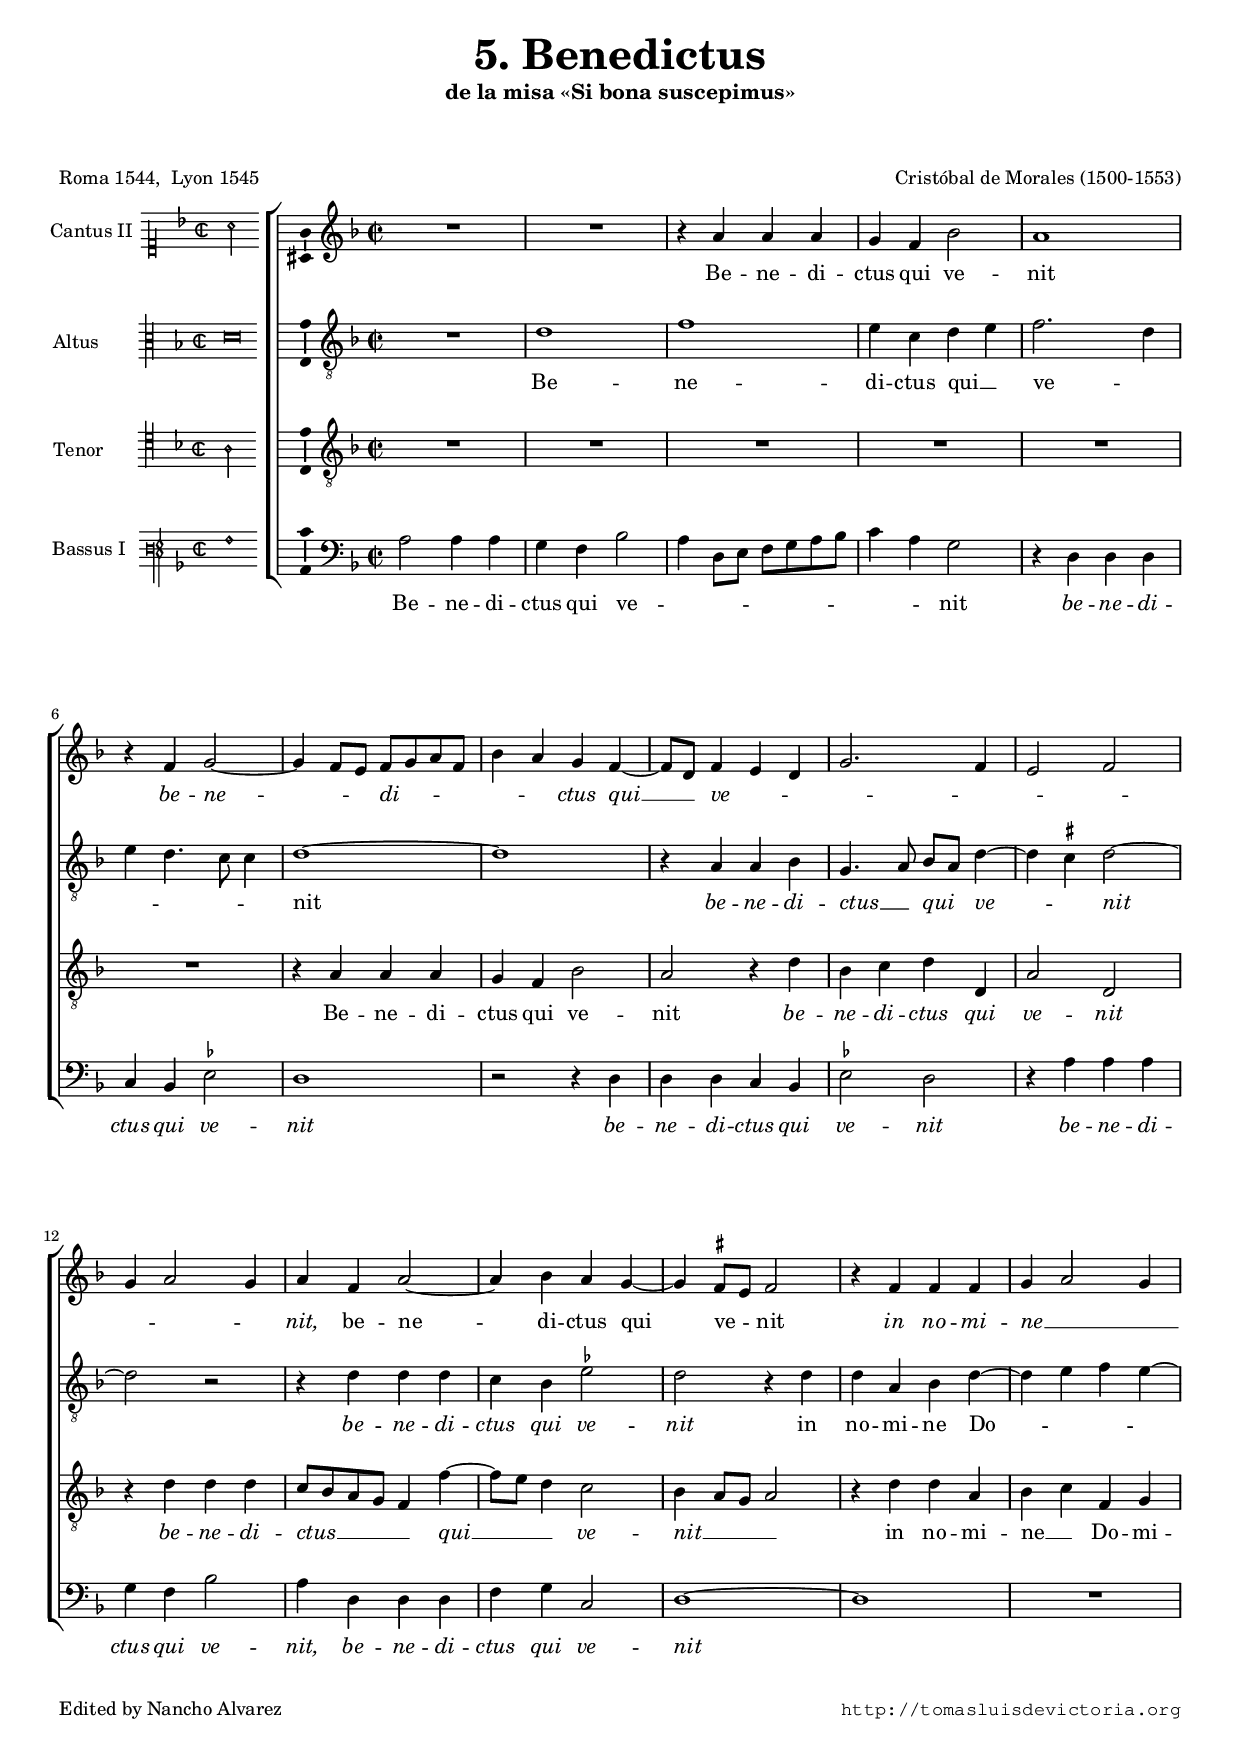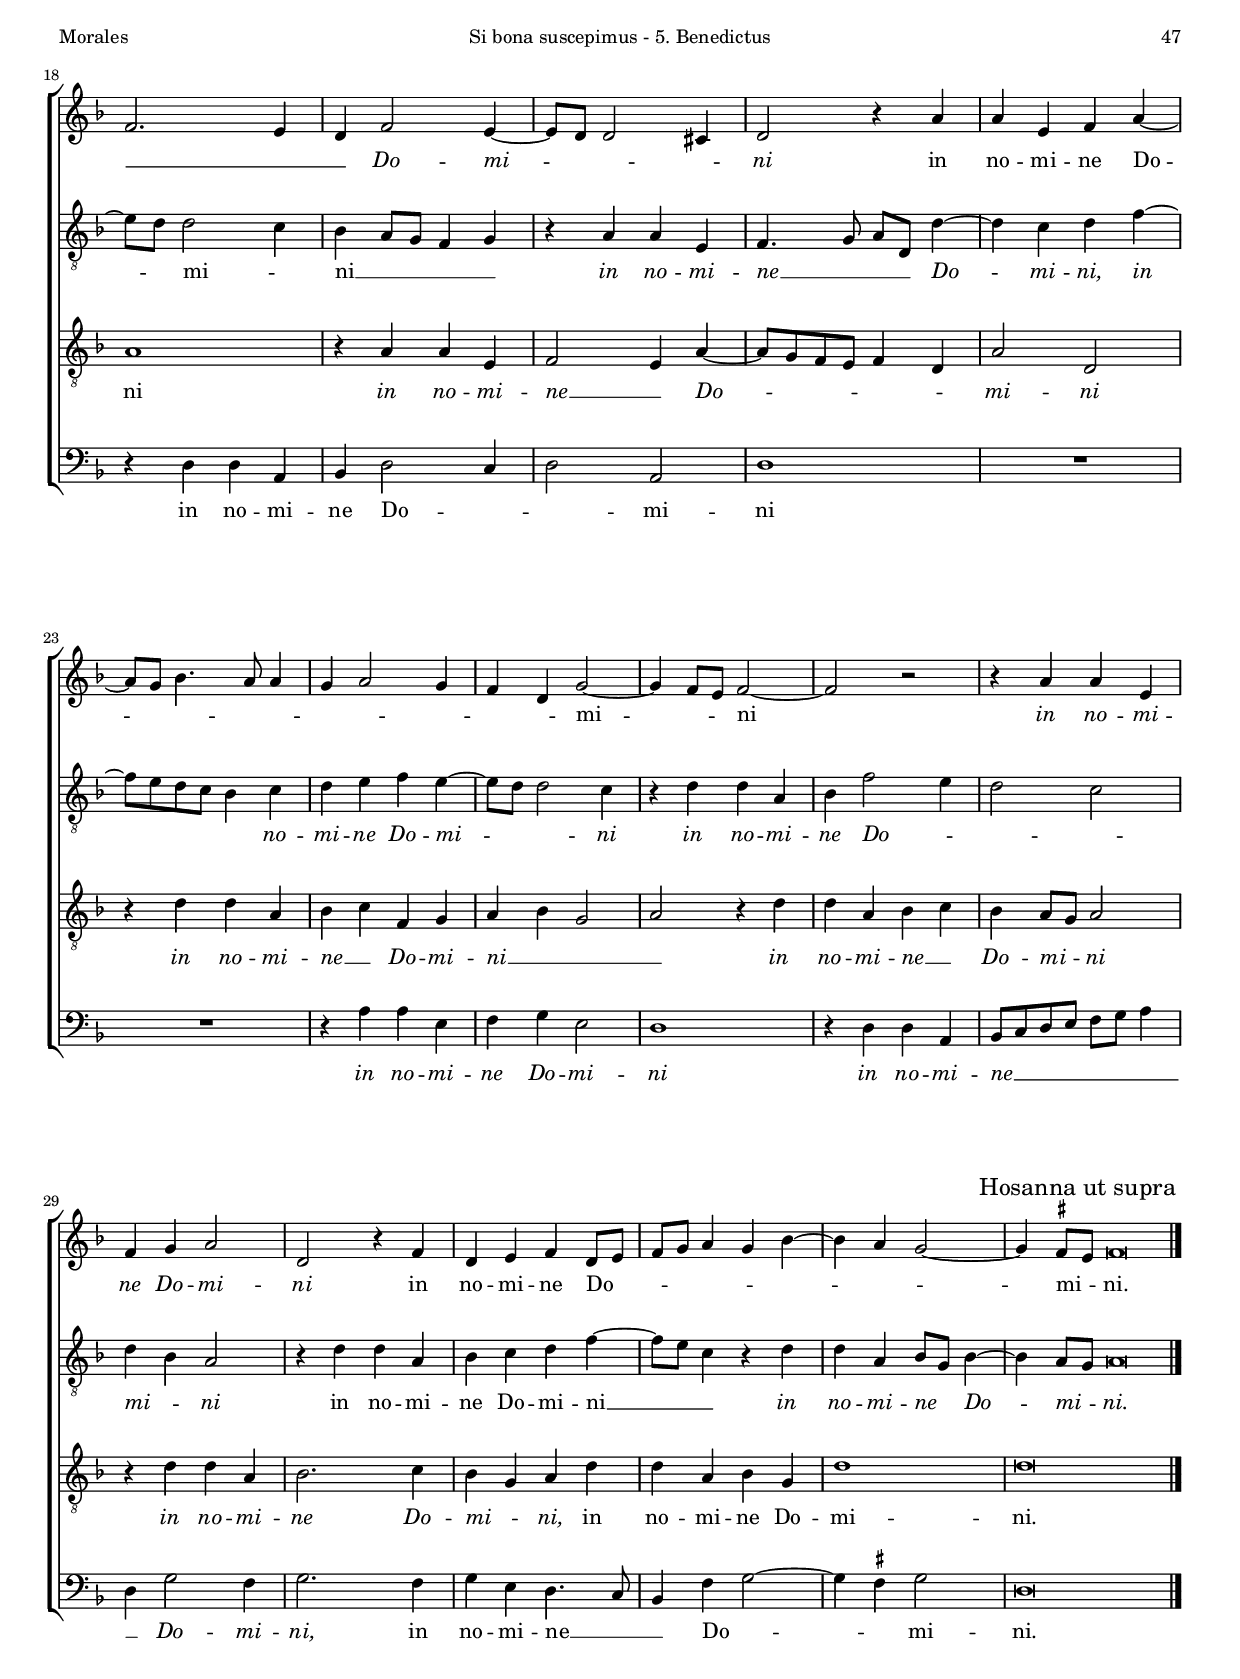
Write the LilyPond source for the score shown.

\version "2.18.0"

#(set-default-paper-size "a4")
#(set-global-staff-size 16.4)
#(ly:set-option 'point-and-click #f)
%mobile -s15.5 -i3.5

italicas=\override LyricText.font-shape = #'italic
rectas=\override LyricText.font-shape = #'upright
ss=\once \set suggestAccidentals = ##t
incipitwidth = 20
mtempo={\tempo 4 = 100}
mtempob={\tempo 4 = 50}

htitle="Si bona suscepimus - 5. Benedictus"
hcomposer="Morales"

\header {
	title=\markup{\fontsize #3 "5. Benedictus"}
	subtitle="de la misa «Si bona suscepimus»"
	subsubtitle=\markup{\null \vspace #2 }
	composer="Cristóbal de Morales (1500-1553)"
        pdfauthor=\composer
	%opus="(-)"
	poet=\markup{"Roma 1544,  Lyon 1545"}
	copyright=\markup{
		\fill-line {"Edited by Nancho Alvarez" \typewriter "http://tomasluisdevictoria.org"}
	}
%	tagline=""
}


global={\key f \major \time 2/2  \skip 1*34 \bar "|."
}

cantus={
	R1*4/4 |
	R1*4/4 |
	r4 a' a' a' |
	g' f' bes'2 |
%5
	a'1 |
	r4 f' g'2 ~ |
	g'4 f'8 e' f' g' a' f' |
	bes'4 a' g' f' ~ |
	f'8 d' f'4 e' d' |
%10
	g'2. f'4 |
	e'2 f' |
	g'4 a'2 g'4 |
	a' f' a'2 ~ |
	a'4 bes' a' g' ~ |
%15
	g' \ss fis'8 e' fis'2 |
	r4 f' f' f' |
	%\break
	g' a'2 g'4 |
	f'2. e'4 |
	d' f'2 e'4 ~ |
%20
	e'8 d' d'2 cis'4 |
	d'2 r4 a' |
	a' e' f' a' ~ |
	a'8 g' bes'4. a'8 a'4 |
	g' a'2 g'4 |
%25
	f' d' g'2 ~ |
	g'4 f'8 e' f'2 ~ |
	f' r |
	r4 a' a' e' |
	f' g' a'2 |
%30
	d' r4 f' |
	d' e' f' d'8 e' |
	f' g' a'4 g' bes' ~ |
	bes' a' g'2 ~ |
	g'4 \ss fis'8 e' \mtempob fis'\breve*1/4
	\override Score.RehearsalMark.self-alignment-X = #right
	\mark \markup{"Hosanna ut supra"}
}

altus={
	R1*4/4 |
	d'1 |
	f' |
	e'4 c' d' e' |
%5
	f'2. d'4 |
	e' d'4. c'8 c'4 |
	d'1 ~ |
	d' |
	r4 a a bes |
%10
	g4. a8 bes a d'4 ~ |
	d' \ss cis' d'2 ~ |
	d' r |
	r4 d' d' d' |
	c' bes \ss ees'2 |
%15
	d' r4 d' |
	d' a bes d' ~ |
	d' e' f' e' ~ |
	e'8 d' d'2 c'4 |
	bes a8 g f4 g |
%20
	r a a e |
	f4.  g8 a d d'4 ~ |
	d' c' d' f' ~ |
	f'8 e' d' c' bes4 c' |
	d' e' f' e' ~ |
%25
	e'8 d' d'2 c'4 |
	r d' d' a |
	bes f'2 e'4 |
	d'2 c' |
	d'4 bes a2 |
%30
	r4 d' d' a |
	bes c' d' f' ~ |
	f'8 e' c'4 r d' |
	d' a bes8 g bes4 ~ |
	bes a8 g a\breve*1/4
}

tenor={
	R1*4/4 |
	R1*4/4 |
	R1*4/4 |
	R1*4/4 |
%5
	R1*4/4 |
	R1*4/4 |
	r4 a a a |
	g f bes2 |
	a r4 d' |
%10
	bes c' d' d |
	a2 d |
	r4 d' d' d' |
	c'8 bes a g f4 f' ~ |
	f'8 e' d'4 c'2 |
%15
	bes4 a8 g a2 |
	r4 d' d' a |
	bes c' f g |
	a1 |
	r4 a a e |
%20
	f2 e4 a ~ |
	a8 g f e f4 d |
	a2 d |
	r4 d' d' a |
	bes c' f g |
%25
	a bes g2 |
	a r4 d' |
	d' a bes c' |
	bes a8 g a2 |
	r4 d' d' a |
%30
	bes2. c'4 |
	bes g a d' |
	d' a bes g |
	d'1 |
	d'\breve*1/2
}

bassus={
	a2 a4 a |
	g f bes2 |
	a4 d8 e f g a bes |
	c'4 a g2 |
%5
	r4 d d d |
	c bes, \ss ees2 |
	d1 |
	r2 r4 d |
	d d c bes, |
%10
	\ss ees2 d |
	r4 a a a |
	g f bes2 |
	a4 d d d |
	f g c2 |
%15
	d1 ~ |
	d |
	R1*4/4 |
	r4 d d a, |
	bes, d2 c4 |
%20
	d2 a, |
	d1 |
	R1*4/4 |
	R1*4/4 |
	r4 a a e |
%25
	f g e2 |
	d1 |
	r4 d d a, |
	bes,8 c d e f g a4 |
	d g2 f4 |
%30
	g2. f4 |
	g e d4. c8 |
	bes,4 f g2 ~ |
	g4 \ss fis g2 |
	d\breve*1/2
}

textocantus=\lyricmode{
Be -- ne -- di -- ctus qui ve -- nit
\italicas
be -- ne -- _ _ _ di -- _ _ _ _ _ ctus qui __ _ _ ve -- _ _ _ _ _ _ _ _ _ nit,
\rectas
be -- ne -- _ di -- ctus qui _ ve -- _ nit
\italicas
in no -- mi -- ne __ _ _ _ _ _ Do -- mi -- _ _ _ _ ni
\rectas
in no -- mi -- ne Do -- _ _ _ _ _ _ _ _ _ _ mi -- _ _ _ ni _
\italicas
in no -- mi -- ne Do -- mi -- ni
\rectas
in no -- mi -- ne Do -- _ _ _ _ _ _ _ _ _ _ mi -- _ ni.
}

textoaltus=\lyricmode{
Be -- ne -- di -- ctus qui __ _ ve -- _ _ _ _ _ nit _
\italicas
be -- ne -- di -- ctus __ _ qui _ ve -- _ _ nit _ 
be -- ne -- di -- ctus qui ve -- nit
\rectas
in no -- mi -- ne Do -- _ _ _ _ _ _ mi -- _ ni __ _ _ _ _ 
\italicas
in no -- mi -- ne __ _ _ _ Do -- _ mi -- ni,
in _ _ _ _ _ no -- mi -- ne Do -- mi -- _ _ _ ni
in no -- mi -- ne Do -- _ _ _ mi -- _ ni
\rectas
in no -- mi -- ne Do -- mi -- ni __ _ _ _ 
\italicas
in no -- mi -- ne _ Do -- _ mi -- _ ni.
}

textotenor=\lyricmode{
Be -- ne -- di -- ctus qui ve -- nit
\italicas
be -- ne -- di -- ctus qui ve -- nit 
be -- ne -- di -- ctus __ _ _ _ _ qui __ _ _ _ ve -- nit __ _ _ _ 
\rectas
in no -- mi -- ne __ _ Do -- mi -- ni
\italicas
in no -- mi -- ne __ _ Do -- _ _ _ _ _ _ mi -- ni
in no -- mi -- ne __ _ Do -- mi -- ni __ _ _ _ 
in no -- mi -- ne __ _ Do -- mi -- _ ni
in no -- mi -- ne Do -- mi -- _ ni,
\rectas
in no -- mi -- ne Do -- mi -- ni.
}

textobassus=\lyricmode{
Be -- ne -- di -- ctus qui ve -- _ _ _ _ _ _ _ _ _ nit
\italicas
be -- ne -- di -- ctus qui ve -- nit
be -- ne -- di -- ctus qui ve -- nit
be -- ne -- di -- ctus qui ve -- nit,
be -- ne -- di -- ctus qui ve -- nit _
\rectas
in no -- mi -- ne Do -- _ _ mi -- ni
\italicas
in no -- mi -- ne Do -- mi -- ni
in no -- mi -- ne __ _ _ _ _ _ _ _ Do -- mi -- ni,
\rectas
in no -- mi -- ne __ _ _ Do -- _ _ _ mi -- ni.
}


incipitcantus=\markup{
	\score{
		{ 
		\set Staff.instrumentName="Cantus II "
		\override NoteHead.style = #'neomensural
		\override Staff.TimeSignature.style = #'neomensural
		\cadenzaOn 
		\clef "petrucci-c1"
		\key f \major
		\time 2/2
                a'2*4
		} 

	\layout { line-width=\incipitwidth indent = 0 }
	}
}

incipitaltus=\markup{
	\score{
		{ 
		\set Staff.instrumentName="Altus       "
		\override NoteHead.style = #'neomensural 
		\override Staff.TimeSignature.style = #'neomensural
		\cadenzaOn 
		\clef "petrucci-c3"
		\key f \major
		\time 2/2
                d'\breve
		} 
	\layout { line-width=\incipitwidth indent = 0 }
	}
}


incipittenor=\markup{
	\score{
		{ 
		\set Staff.instrumentName="Tenor      "
		\override NoteHead.style = #'neomensural 
		\override Staff.TimeSignature.style = #'neomensural
		\cadenzaOn 
		\clef "petrucci-c4"
		\key f \major
		\time 2/2
                a2
		} 
	\layout { line-width=\incipitwidth indent=0 }
	}
}

incipitbassus=\markup{
	\score{
		{ 
		\set Staff.instrumentName="Bassus I  "
		\override NoteHead.style = #'neomensural
		\override Staff.TimeSignature.style = #'neomensural
		\cadenzaOn 
		\clef "petrucci-f3"
		\key f \major
		\time 2/2
                a1*2
		} 
	\layout { line-width=\incipitwidth indent = 0 }
	}
}

%\layout {
%       \context {\Voice
%               \remove Ligature_bracket_engraver
%               \consists Mensural_ligature_engraver
%       }
%       line-width=\incipitwidth
%       indent = 0
%}

\score {\transpose c' c'{
\new ChoirStaff<<

	\new Staff <<\global
	\new Voice="v1" {
		\set Staff.instrumentName=\incipitcantus
		\clef "treble"
		\cantus }
	\new Lyrics \lyricsto "v1" {\textocantus }
	>>

	\new Staff <<\global
	\new Voice="v2" {
		\set Staff.instrumentName=\incipitaltus
		\clef "G_8"
		\altus }
	\new Lyrics \lyricsto "v2" {\textoaltus }
	>>
	
	\new Staff <<\global
	\new Voice="v3" {
		\set Staff.instrumentName=\incipittenor
		\clef "G_8"
		\tenor }
	\new Lyrics \lyricsto "v3" {\textotenor }
	>>

	\new Staff <<\global
	\new Voice="v4" {
		\set Staff.instrumentName=\incipitbassus
		\clef "bass"
		\bassus }
	\new Lyrics \lyricsto "v4" {\textobassus }
	>>
	
>>

	} % transpose

\layout{ 
	\context {\Lyrics 
		\override VerticalAxisGroup.staff-affinity = #UP
		\override VerticalAxisGroup.nonstaff-relatedstaff-spacing =
			#'((basic-distance . 0) (minimum-distance . 0) (padding . 1))
		\override LyricText.font-size = #1.2
		\override LyricHyphen.minimum-distance = #0.5
	}
	\context {\Score 
		tempoHideNote = ##t
		\override BarNumber.padding = #2 
	}
	\context {\Voice 
		melismaBusyProperties = #'()
		%autoBeaming = ##f
	}
	\context {\Staff 
                %\RemoveEmptyStaves
                %\override VerticalAxisGroup.remove-first = ##t
		\override VerticalAxisGroup.staff-staff-spacing =
			#'((basic-distance . 11) (minimum-distance . 0) (padding . 1))
		\consists Ambitus_engraver 
		\override LigatureBracket.padding = #1
	}
}

%\midi { \mtempo }

}


\paper{
	evenHeaderMarkup=\markup  \fill-line { \fromproperty #'page:page-number-string \htitle \hcomposer }
	oddHeaderMarkup= \markup  \fill-line { \on-the-fly #not-first-page \hcomposer \on-the-fly #not-first-page \htitle \on-the-fly #not-first-page \fromproperty #'page:page-number-string }
	%system-count=20
	%page-count = 8
	ragged-last-bottom = ##f
	indent=3.7\cm
	system-system-spacing =
	#'((basic-distance . 20) (minimum-distance . 0) (padding . 5))
	top-system-spacing = % header
	#'((basic-distance . 8) (minimum-distance . 0) (padding . 0))
	last-bottom-spacing = % footer
	#'((basic-distance . 12) (minimum-distance . 0) (padding . 0))
	markup-system-spacing.padding = #1.5

first-page-number=46
oddHeaderMarkup=\markup \fill-line {\hcomposer \htitle \fromproperty #'page:page-number-string }
evenHeaderMarkup=\markup \fill-line {\on-the-fly #not-first-page \fromproperty #'page:page-number-string \on-the-fly #not-first-page \htitle \on-the-fly #not-first-page \hcomposer }
}